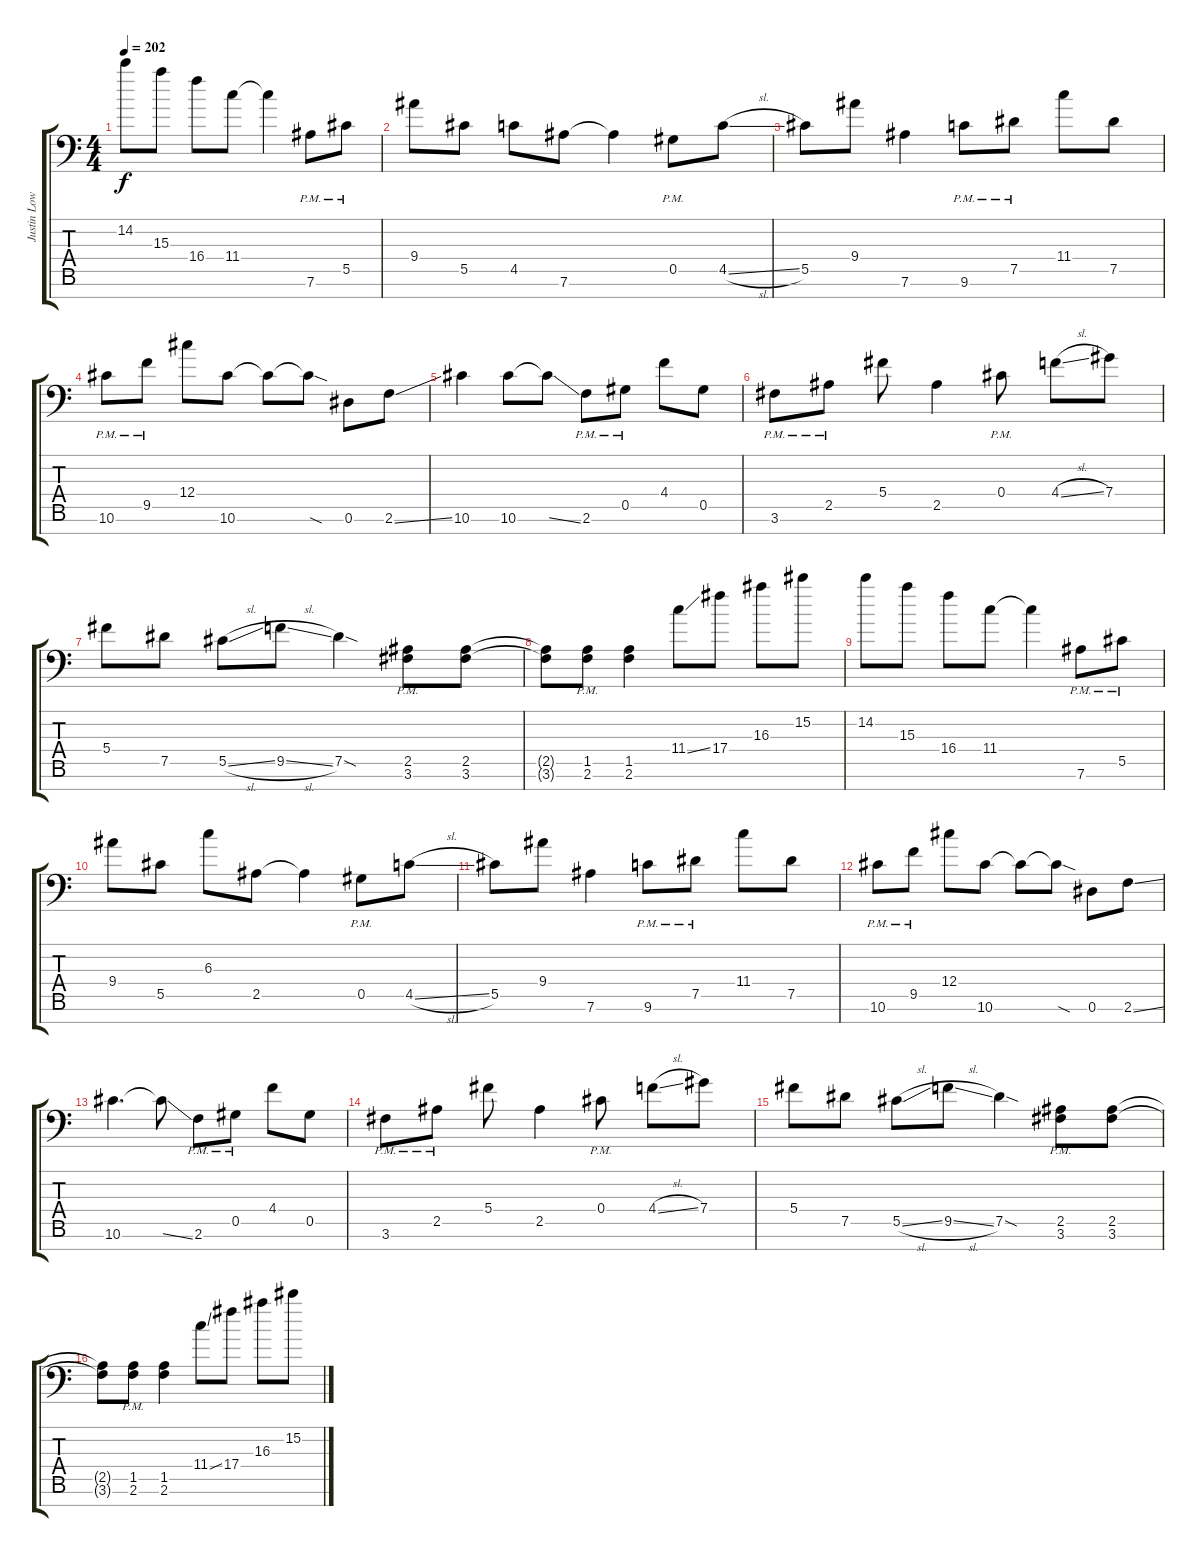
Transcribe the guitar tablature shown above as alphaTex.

\track ("Justin Lowe" "Justin Low") {instrument distortionguitar}
\staff {score tabs}
\tuning (Eb4 Bb3 Gb3 Db3 Ab2 Eb2 Bb1) {hide}
\ts (4 4)
\tempo 202
\clef f4
\ks c
14.2.8{dy f} 15.3.8 16.4.8 11.4.8 11.4{t}.4 7.6{pm}.8 5.5{pm}.8 |
9.4.8 5.5.8 4.5.8 7.6.8 7.6{t}.4 0.5{pm}.8 4.5{sl}.8 |
5.5.8 9.4.8 7.6.4 9.6{pm}.8 7.5{pm}.8 11.4.8 7.5.8 |
10.6{pm}.8 9.5{pm}.8 12.4.8 10.6.8 10.6{t}.8 10.6{sod t}.8 0.6.8 2.6{ss}.8 |
10.6.4 10.6.8 10.6{ss t}.8 2.6{pm}.8 0.5{pm}.8 4.4.8 0.5.8 |
3.6{pm}.8 2.5{pm}.8 5.4.8 2.5.4 0.4{pm}.8 4.4{sl}.8 7.4.8 |
5.4.8 7.5.8 5.5{sl}.8 9.5{sl}.8 7.5{sod}.4 (2.5{pm} 3.6{pm}).8 (2.5 3.6).8 |
(2.5{t} 3.6{t}).8 (1.5{pm} 2.6{pm}).8 (1.5 2.6).4 11.4{ss}.8 17.4.8 16.3.8 15.2.8 |
14.2.8 15.3.8 16.4.8 11.4.8 11.4{t}.4 7.6{pm}.8 5.5{pm}.8 |
9.4.8 5.5.8 6.3.8 2.5.8 2.5{t}.4 0.5{pm}.8 4.5{sl}.8 |
5.5.8 9.4.8 7.6.4 9.6{pm}.8 7.5{pm}.8 11.4.8 7.5.8 |
10.6{pm}.8 9.5{pm}.8 12.4.8 10.6.8 10.6{t}.8 10.6{sod t}.8 0.6.8 2.6{ss}.8 |
10.6.4{d} 10.6{ss t}.8 2.6{pm}.8 0.5{pm}.8 4.4.8 0.5.8 |
3.6{pm}.8 2.5{pm}.8 5.4.8 2.5.4 0.4{pm}.8 4.4{sl}.8 7.4.8 |
5.4.8 7.5.8 5.5{sl}.8 9.5{sl}.8 7.5{sod}.4 (2.5{pm} 3.6{pm}).8 (2.5 3.6).8 |
(2.5{t} 3.6{t}).8 (1.5{pm} 2.6{pm}).8 (1.5 2.6).4 11.4{ss}.8 17.4.8 16.3.8 15.2.8
